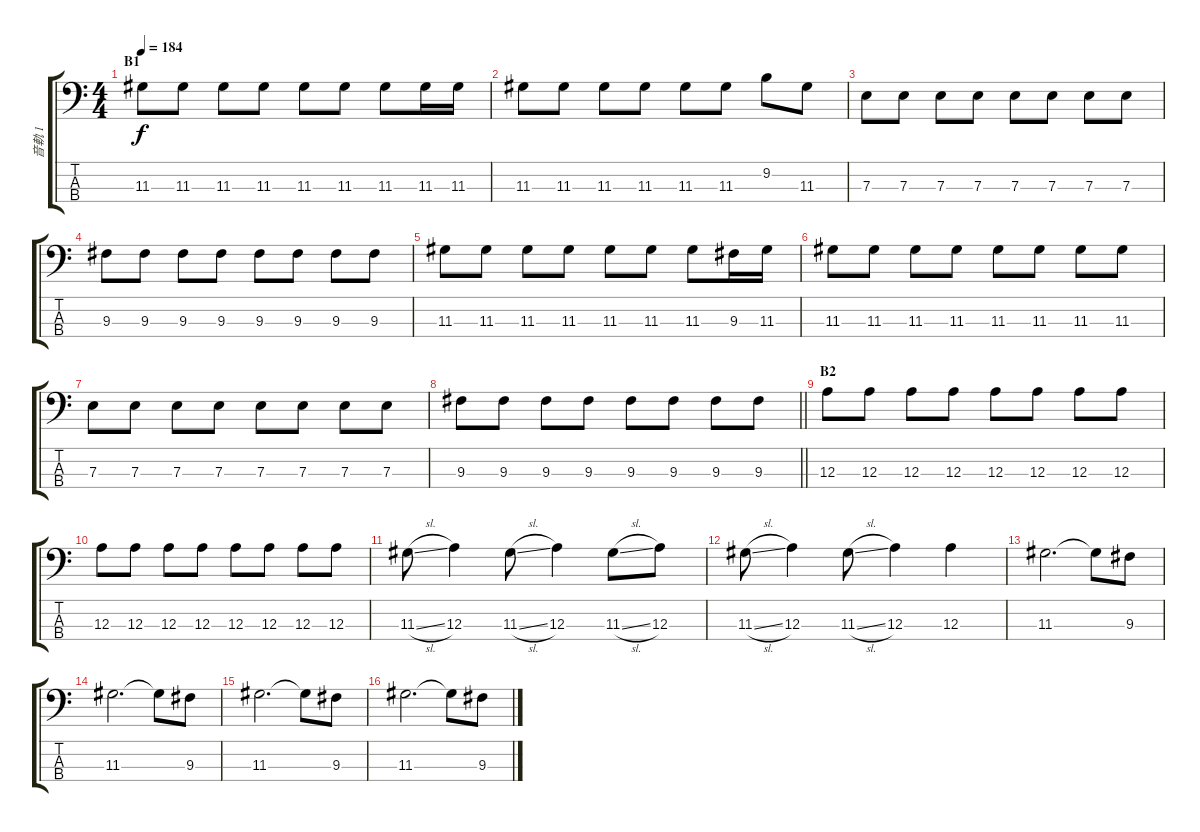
\track ("音軌 1" "音軌 1") {instrument electricbassfinger}
\staff {score tabs}
\tuning (G2 D2 A1 E1) {hide}
\ts (4 4)
\section ("" "B1")
\tempo 184
\clef f4
\ks c
11.3.8{dy f} 11.3.8 11.3.8 11.3.8 11.3.8 11.3.8 11.3.8 11.3.16 11.3.16 |
11.3.8 11.3.8 11.3.8 11.3.8 11.3.8 11.3.8 9.2.8 11.3.8 |
7.3.8 7.3.8 7.3.8 7.3.8 7.3.8 7.3.8 7.3.8 7.3.8 |
9.3.8 9.3.8 9.3.8 9.3.8 9.3.8 9.3.8 9.3.8 9.3.8 |
11.3.8 11.3.8 11.3.8 11.3.8 11.3.8 11.3.8 11.3.8 9.3.16 11.3.16 |
11.3.8 11.3.8 11.3.8 11.3.8 11.3.8 11.3.8 11.3.8 11.3.8 |
7.3.8 7.3.8 7.3.8 7.3.8 7.3.8 7.3.8 7.3.8 7.3.8 |
\barLineRight lightlight
9.3.8 9.3.8 9.3.8 9.3.8 9.3.8 9.3.8 9.3.8 9.3.8 |
\section ("" "B2")
12.3.8 12.3.8 12.3.8 12.3.8 12.3.8 12.3.8 12.3.8 12.3.8 |
12.3.8 12.3.8 12.3.8 12.3.8 12.3.8 12.3.8 12.3.8 12.3.8 |
11.3{sl}.8 12.3.4 11.3{sl}.8 12.3.4 11.3{sl}.8 12.3.8 |
11.3{sl}.8 12.3.4 11.3{sl}.8 12.3.4 12.3.4 |
11.3.2{d} 11.3{t}.8 9.3.8 |
11.3.2{d} 11.3{t}.8 9.3.8 |
11.3.2{d} 11.3{t}.8 9.3.8 |
11.3.2{d} 11.3{t}.8 9.3.8
